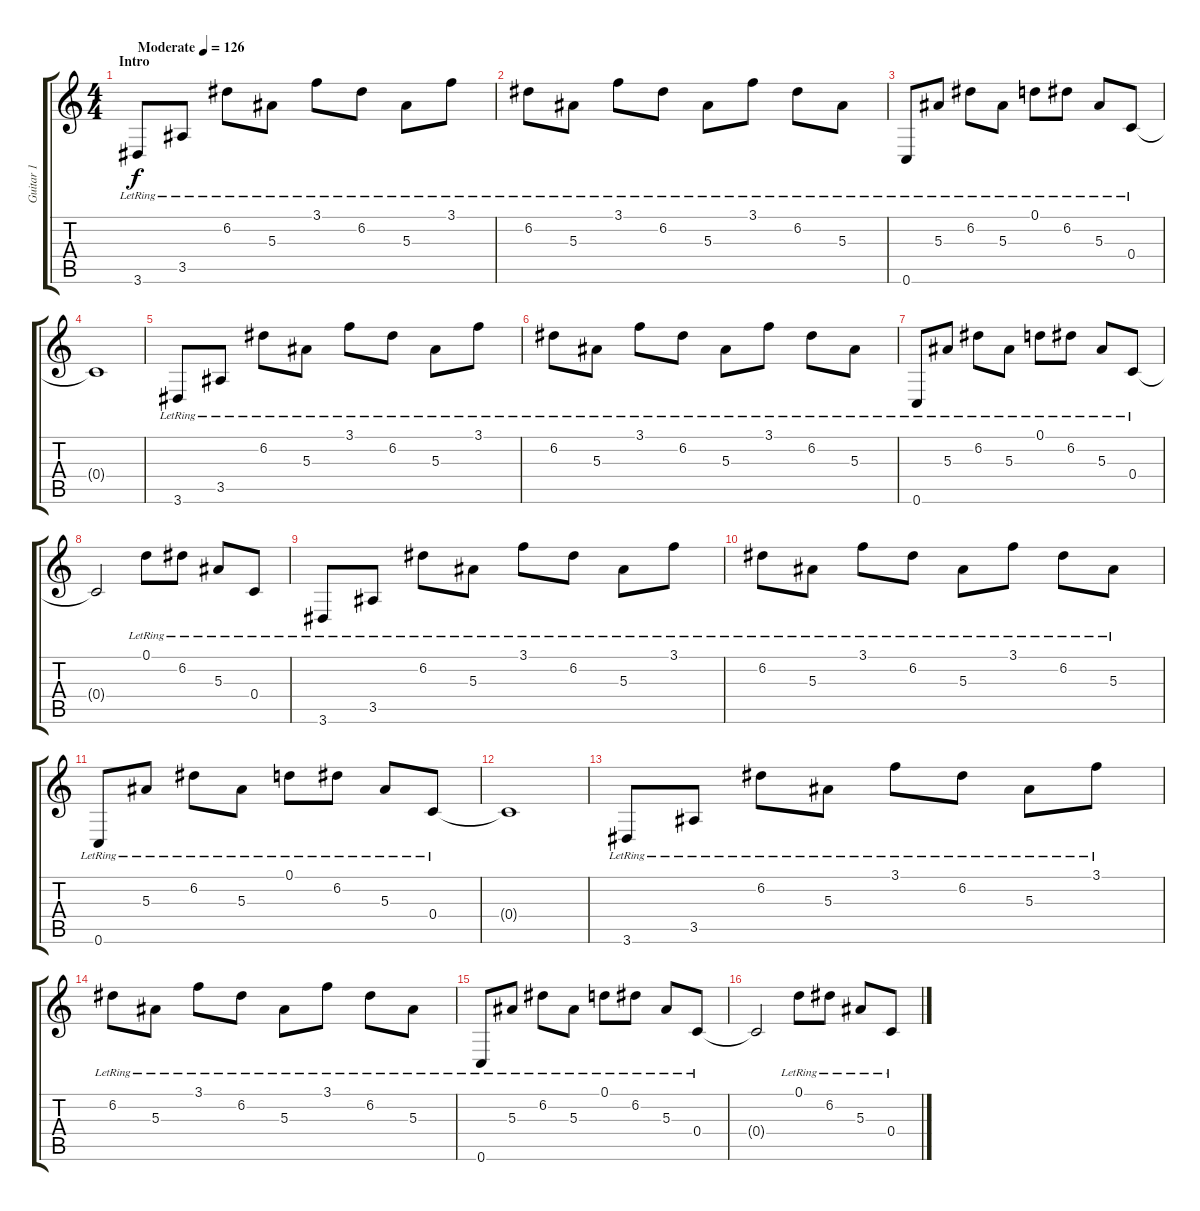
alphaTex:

\track ("Guitar 1" "Guitar 1") {instrument electricguitarclean}
\staff {score tabs}
\tuning (D4 A3 F3 C3 G2 C2) {hide}
\ts (4 4)
\section ("" "Intro")
\tempo (126 "Moderate")
\clef g2
\ks c
3.6{lr}.8{dy f instrument electricguitarclean} 3.5{lr}.8 6.2{lr}.8 5.3{lr}.8 3.1{lr}.8 6.2{lr}.8 5.3{lr}.8 3.1{lr}.8 |
6.2{lr}.8 5.3{lr}.8 3.1{lr}.8 6.2{lr}.8 5.3{lr}.8 3.1{lr}.8 6.2{lr}.8 5.3{lr}.8 |
0.6{lr}.8 5.3{lr}.8 6.2{lr}.8 5.3{lr}.8 0.1{lr}.8 6.2{lr}.8 5.3{lr}.8 0.4{lr}.8 |
0.4{t}.1 |
3.6{lr}.8 3.5{lr}.8 6.2{lr}.8 5.3{lr}.8 3.1{lr}.8 6.2{lr}.8 5.3{lr}.8 3.1{lr}.8 |
6.2{lr}.8 5.3{lr}.8 3.1{lr}.8 6.2{lr}.8 5.3{lr}.8 3.1{lr}.8 6.2{lr}.8 5.3{lr}.8 |
0.6{lr}.8 5.3{lr}.8 6.2{lr}.8 5.3{lr}.8 0.1{lr}.8 6.2{lr}.8 5.3{lr}.8 0.4{lr}.8 |
0.4{t}.2 0.1{lr}.8 6.2{lr}.8 5.3{lr}.8 0.4{lr}.8 |
3.6{lr}.8 3.5{lr}.8 6.2{lr}.8 5.3{lr}.8 3.1{lr}.8 6.2{lr}.8 5.3{lr}.8 3.1{lr}.8 |
6.2{lr}.8 5.3{lr}.8 3.1{lr}.8 6.2{lr}.8 5.3{lr}.8 3.1{lr}.8 6.2{lr}.8 5.3{lr}.8 |
0.6{lr}.8 5.3{lr}.8 6.2{lr}.8 5.3{lr}.8 0.1{lr}.8 6.2{lr}.8 5.3{lr}.8 0.4{lr}.8 |
0.4{t}.1 |
3.6{lr}.8 3.5{lr}.8 6.2{lr}.8 5.3{lr}.8 3.1{lr}.8 6.2{lr}.8 5.3{lr}.8 3.1{lr}.8 |
6.2{lr}.8 5.3{lr}.8 3.1{lr}.8 6.2{lr}.8 5.3{lr}.8 3.1{lr}.8 6.2{lr}.8 5.3{lr}.8 |
0.6{lr}.8 5.3{lr}.8 6.2{lr}.8 5.3{lr}.8 0.1{lr}.8 6.2{lr}.8 5.3{lr}.8 0.4{lr}.8 |
0.4{t}.2 0.1{lr}.8 6.2{lr}.8 5.3{lr}.8 0.4{lr}.8
